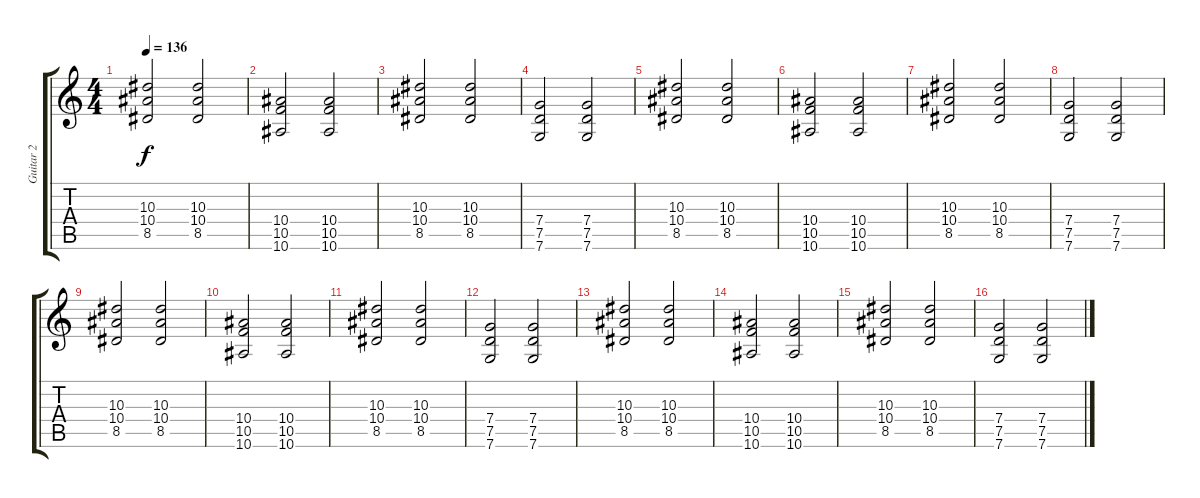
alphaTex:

\track ("Guitar 2" "Guitar 2") {instrument overdrivenguitar}
\staff {score tabs}
\tuning (D4 A3 F3 C3 G2 C2) {hide}
\ts (4 4)
\tempo 136
\clef g2
\ks c
(10.3 10.4 8.5).2{dy f} (10.3 10.4 8.5).2 |
(10.4 10.5 10.6).2 (10.4 10.5 10.6).2 |
(10.3 10.4 8.5).2 (10.3 10.4 8.5).2 |
(7.4 7.5 7.6).2 (7.4 7.5 7.6).2 |
(10.3 10.4 8.5).2 (10.3 10.4 8.5).2 |
(10.4 10.5 10.6).2 (10.4 10.5 10.6).2 |
(10.3 10.4 8.5).2 (10.3 10.4 8.5).2 |
(7.4 7.5 7.6).2 (7.4 7.5 7.6).2 |
(10.3 10.4 8.5).2 (10.3 10.4 8.5).2 |
(10.4 10.5 10.6).2 (10.4 10.5 10.6).2 |
(10.3 10.4 8.5).2 (10.3 10.4 8.5).2 |
(7.4 7.5 7.6).2 (7.4 7.5 7.6).2 |
(10.3 10.4 8.5).2 (10.3 10.4 8.5).2 |
(10.4 10.5 10.6).2 (10.4 10.5 10.6).2 |
(10.3 10.4 8.5).2 (10.3 10.4 8.5).2 |
(7.4 7.5 7.6).2 (7.4 7.5 7.6).2
